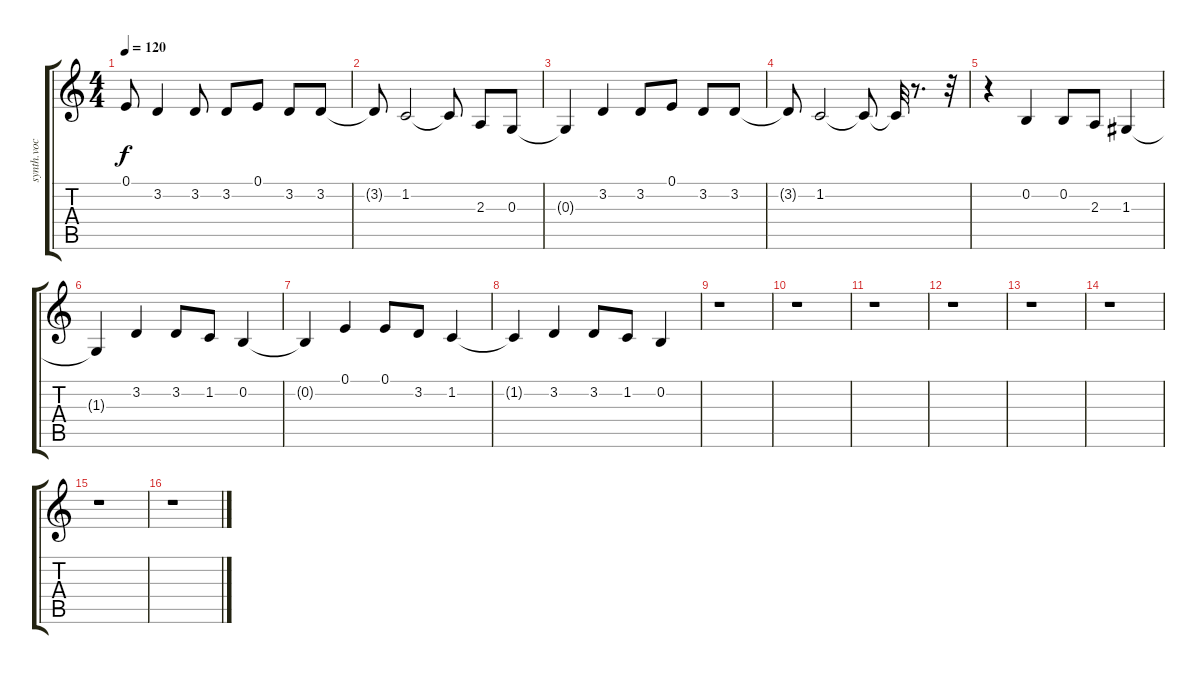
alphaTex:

\track ("synth.voc" "synth.voc") {instrument lead8bassandlead}
\staff {score tabs}
\tuning (E4 B3 G3 D3 A2 E2) {hide}
\ts (4 4)
\tempo 120
\clef g2
\ks c
0.1{t}.8{dy f} 3.2.4 3.2.8 3.2.8 0.1.8 3.2.8 3.2.8 |
3.2{t}.8 1.2.2 1.2{t}.8 2.3.8 0.3.8 |
0.3{t}.4 3.2.4 3.2.8 0.1.8 3.2.8 3.2.8 |
3.2{t}.8 1.2.2 1.2{t}.8 1.2{t}.32 r.8{d} r.32 |
r.4 0.2.4 0.2.8 2.3.8 1.3.4 |
1.3{t}.4 3.2.4 3.2.8 1.2.8 0.2.4 |
0.2{t}.4 0.1.4 0.1.8 3.2.8 1.2.4 |
1.2{t}.4 3.2.4 3.2.8 1.2.8 0.2.4 |
r.1 |
r.1 |
r.1 |
r.1 |
r.1 |
r.1 |
r.1 |
r.1
